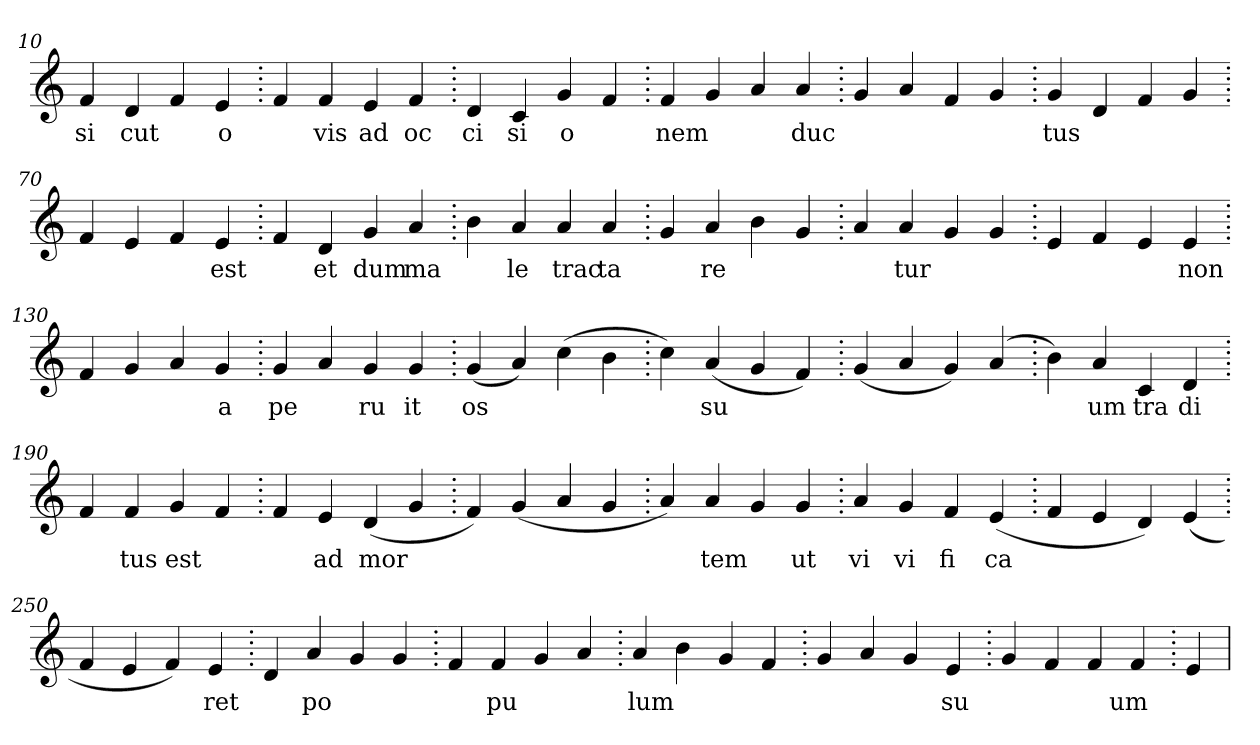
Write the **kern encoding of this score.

**kern	**text
*part1	*part1
*staff1	*staff1
*clefG2	*
=10.	=10.
4f	si
4d	cut
4f	.
4e	o
=20.	=20.
4f	.
4f	vis
4e	ad
4f	oc
=30.	=30.
4d	ci
4c	si
4g	o
4f	.
=40.	=40.
4f	nem
4g	.
4a	.
4a	duc
=50.	=50.
4g	.
4a	.
4f	.
4g	.
=60.	=60.
4g	tus
4d	.
4f	.
4g	.
=70.	=70.
4f	.
4e	.
4f	.
4e	est
=80.	=80.
4f	.
4d	et
4g	dum
4a	ma
=90.	=90.
4b	.
4a	le
4a	trac
4a	ta
=100.	=100.
4g	.
4a	re
4b	.
4g	.
=110.	=110.
4a	.
4a	tur
4g	.
4g	.
=120.	=120.
4e	.
4f	.
4e	.
4e	non
=130.	=130.
4f	.
4g	.
4a	.
4g	a
=140.	=140.
4g	pe
4a	.
4g	ru
4g	it
=150.	=150.
(>4g	os
4a)	.
(>4cc	.
4b	.
=160.	=160.
4cc)	.
(>4a	su
4g	.
4f)	.
=170.	=170.
(>4g	.
4a	.
4g)	.
(>4a	.
=180.	=180.
4b)	.
4a	um
4c	tra
4d	di
=190.	=190.
4f	.
4f	tus
4g	est
4f	.
=200.	=200.
4f	.
4e	ad
(>4d	mor
4g	.
=210.	=210.
4f)	.
(>4g	.
4a	.
4g	.
=220.	=220.
4a)	.
4a	tem
4g	.
4g	ut
=230.	=230.
4a	vi
4g	vi
4f	fi
(>4e	ca
=240.	=240.
4f	.
4e	.
4d)	.
(>4e	.
=250.	=250.
4f	.
4e	.
4f)	.
4e	ret
=260.	=260.
4d	.
4a	po
4g	.
4g	.
=270.	=270.
4f	.
4f	pu
4g	.
4a	.
=280.	=280.
4a	lum
4b	.
4g	.
4f	.
=290.	=290.
4g	.
4a	.
4g	.
4e	su
=300.	=300.
4g	.
4f	.
4f	.
4f	um
=310.	=310.
4e	.
=	=
*-	*-
